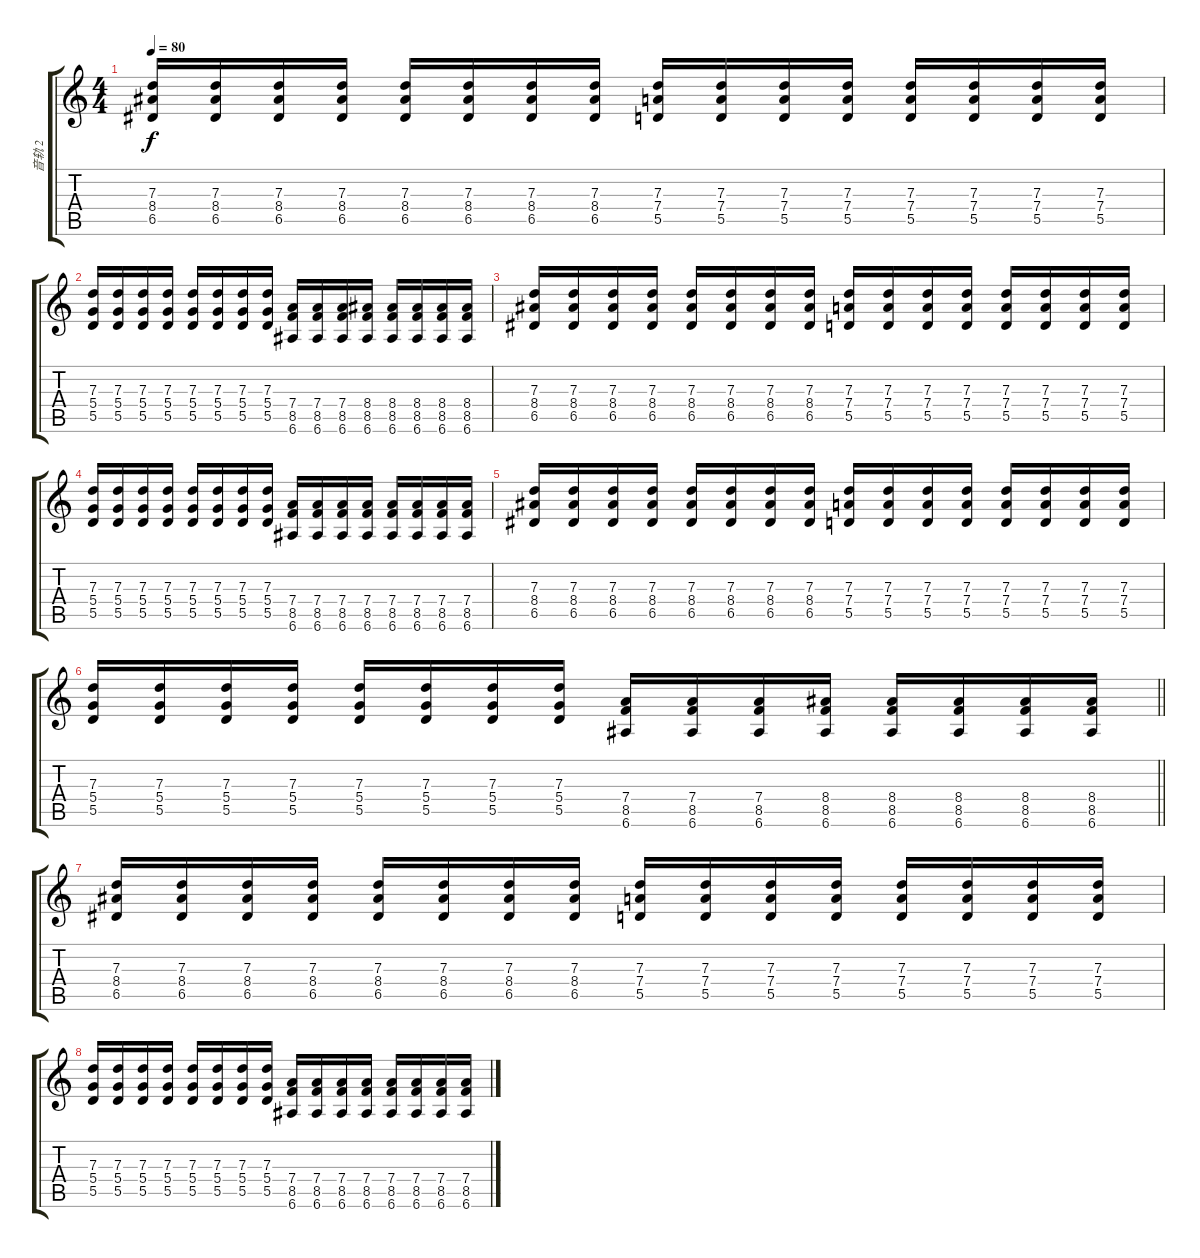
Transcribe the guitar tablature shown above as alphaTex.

\track ("音轨 2" "音轨 2") {instrument distortionguitar}
\staff {score tabs}
\tuning (E4 B3 G3 D3 A2 E2) {hide}
\ts (4 4)
\tempo 80
\clef g2
\ks c
(7.3 8.4 6.5).16{dy f} (7.3 8.4 6.5).16 (7.3 8.4 6.5).16 (7.3 8.4 6.5).16 (7.3 8.4 6.5).16 (7.3 8.4 6.5).16 (7.3 8.4 6.5).16 (7.3 8.4 6.5).16 (7.3 7.4 5.5).16 (7.3 7.4 5.5).16 (7.3 7.4 5.5).16 (7.3 7.4 5.5).16 (7.3 7.4 5.5).16 (7.3 7.4 5.5).16 (7.3 7.4 5.5).16 (7.3 7.4 5.5).16 |
(7.3 5.4 5.5).16 (7.3 5.4 5.5).16 (7.3 5.4 5.5).16 (7.3 5.4 5.5).16 (7.3 5.4 5.5).16 (7.3 5.4 5.5).16 (7.3 5.4 5.5).16 (7.3 5.4 5.5).16 (7.4 8.5 6.6).16 (7.4 8.5 6.6).16 (7.4 8.5 6.6).16 (8.4 8.5 6.6).16 (8.4 8.5 6.6).16 (8.4 8.5 6.6).16 (8.4 8.5 6.6).16 (8.4 8.5 6.6).16 |
(7.3 8.4 6.5).16 (7.3 8.4 6.5).16 (7.3 8.4 6.5).16 (7.3 8.4 6.5).16 (7.3 8.4 6.5).16 (7.3 8.4 6.5).16 (7.3 8.4 6.5).16 (7.3 8.4 6.5).16 (7.3 7.4 5.5).16 (7.3 7.4 5.5).16 (7.3 7.4 5.5).16 (7.3 7.4 5.5).16 (7.3 7.4 5.5).16 (7.3 7.4 5.5).16 (7.3 7.4 5.5).16 (7.3 7.4 5.5).16 |
(7.3 5.4 5.5).16 (7.3 5.4 5.5).16 (7.3 5.4 5.5).16 (7.3 5.4 5.5).16 (7.3 5.4 5.5).16 (7.3 5.4 5.5).16 (7.3 5.4 5.5).16 (7.3 5.4 5.5).16 (7.4 8.5 6.6).16 (7.4 8.5 6.6).16 (7.4 8.5 6.6).16 (7.4 8.5 6.6).16 (7.4 8.5 6.6).16 (7.4 8.5 6.6).16 (7.4 8.5 6.6).16 (7.4 8.5 6.6).16 |
(7.3 8.4 6.5).16 (7.3 8.4 6.5).16 (7.3 8.4 6.5).16 (7.3 8.4 6.5).16 (7.3 8.4 6.5).16 (7.3 8.4 6.5).16 (7.3 8.4 6.5).16 (7.3 8.4 6.5).16 (7.3 7.4 5.5).16 (7.3 7.4 5.5).16 (7.3 7.4 5.5).16 (7.3 7.4 5.5).16 (7.3 7.4 5.5).16 (7.3 7.4 5.5).16 (7.3 7.4 5.5).16 (7.3 7.4 5.5).16 |
\barLineRight lightlight
(7.3 5.4 5.5).16 (7.3 5.4 5.5).16 (7.3 5.4 5.5).16 (7.3 5.4 5.5).16 (7.3 5.4 5.5).16 (7.3 5.4 5.5).16 (7.3 5.4 5.5).16 (7.3 5.4 5.5).16 (7.4 8.5 6.6).16 (7.4 8.5 6.6).16 (7.4 8.5 6.6).16 (8.4 8.5 6.6).16 (8.4 8.5 6.6).16 (8.4 8.5 6.6).16 (8.4 8.5 6.6).16 (8.4 8.5 6.6).16 |
(7.3 8.4 6.5).16 (7.3 8.4 6.5).16 (7.3 8.4 6.5).16 (7.3 8.4 6.5).16 (7.3 8.4 6.5).16 (7.3 8.4 6.5).16 (7.3 8.4 6.5).16 (7.3 8.4 6.5).16 (7.3 7.4 5.5).16 (7.3 7.4 5.5).16 (7.3 7.4 5.5).16 (7.3 7.4 5.5).16 (7.3 7.4 5.5).16 (7.3 7.4 5.5).16 (7.3 7.4 5.5).16 (7.3 7.4 5.5).16 |
(7.3 5.4 5.5).16 (7.3 5.4 5.5).16 (7.3 5.4 5.5).16 (7.3 5.4 5.5).16 (7.3 5.4 5.5).16 (7.3 5.4 5.5).16 (7.3 5.4 5.5).16 (7.3 5.4 5.5).16 (7.4 8.5 6.6).16 (7.4 8.5 6.6).16 (7.4 8.5 6.6).16 (7.4 8.5 6.6).16 (7.4 8.5 6.6).16 (7.4 8.5 6.6).16 (7.4 8.5 6.6).16 (7.4 8.5 6.6).16
